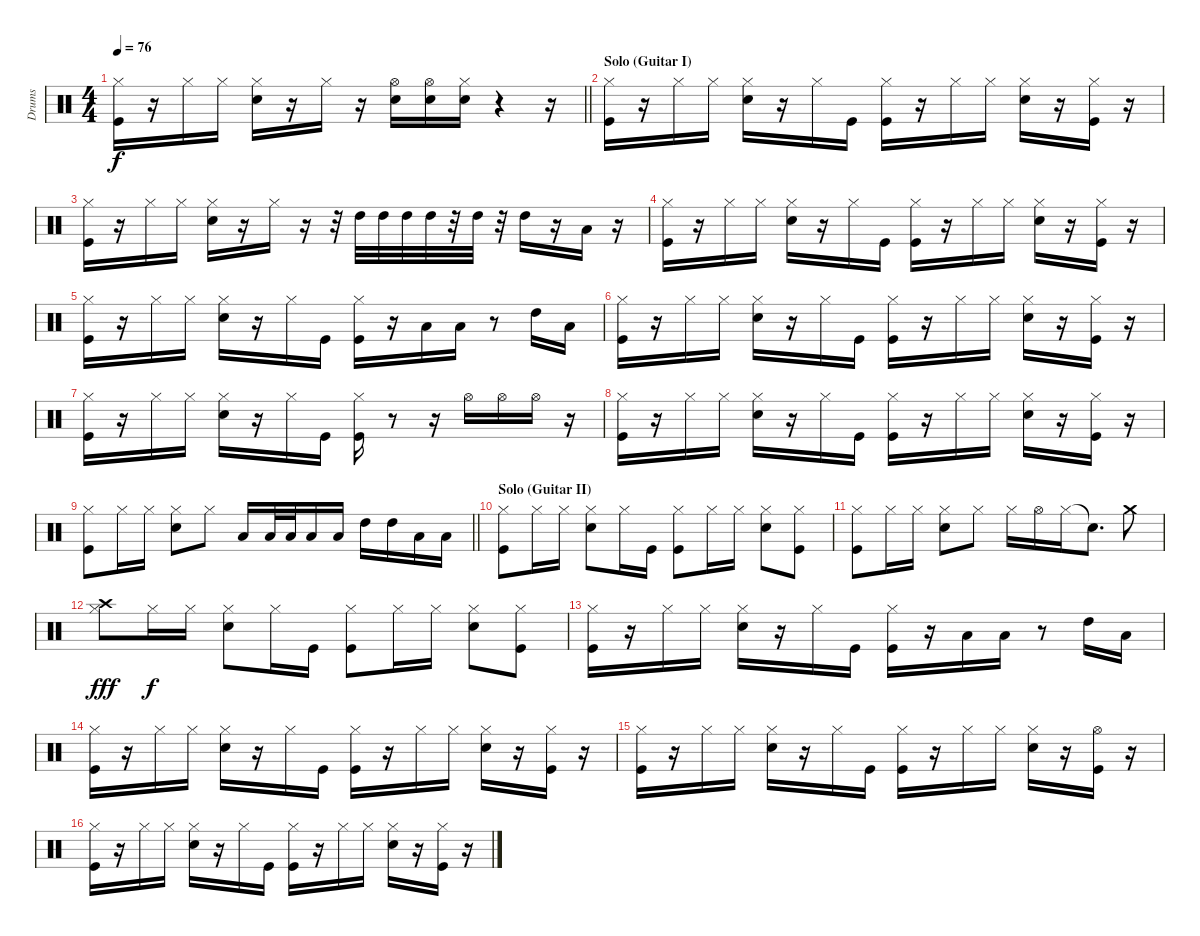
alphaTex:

\track ("Drums" "Drums") {instrument percussion}
\staff {score}
\articulation defaults
\ts (4 4)
\tempo 76
\clef neutral
\barLineRight lightlight
\ks c
("Kick (hit)" "Hi-Hat (closed)").16{dy f} r.16 "Hi-Hat (closed)".16 "Hi-Hat (closed)".16 ("Snare (hit) 2" "Hi-Hat (closed)").16 r.16 "Hi-Hat (closed)".16 r.16 ("Hi-Hat (open)" "Snare (hit) 2").16 ("Hi-Hat (open)" "Snare (hit) 2").16 ("Hi-Hat (closed)" "Snare (hit) 2").16 r.4 r.16 |
\section ("" "Solo (Guitar I)")
("Kick (hit)" "Hi-Hat (closed)").16 r.16 "Hi-Hat (closed)".16 "Hi-Hat (closed)".16 ("Snare (hit) 2" "Hi-Hat (closed)").16 r.16 "Hi-Hat (closed)".16 "Kick (hit)".16 ("Kick (hit)" "Hi-Hat (closed)").16 r.16 "Hi-Hat (closed)".16 "Hi-Hat (closed)".16 ("Snare (hit) 2" "Hi-Hat (closed)").16 r.16 ("Kick (hit)" "Hi-Hat (closed)").16 r.16 |
("Kick (hit)" "Hi-Hat (closed)").16 r.16 "Hi-Hat (closed)".16 "Hi-Hat (closed)".16 ("Snare (hit) 2" "Hi-Hat (closed)").16 r.16 "Hi-Hat (closed)".16 r.16 r.32 "High Tom (hit)".32 "High Tom (hit)".32 "High Tom (hit)".32 "High Tom (hit)".32 r.32 "High Tom (hit)".32 r.32 "High Tom (hit)".16 r.16 "Low Floor Tom (hit)".16 r.16 |
("Kick (hit)" "Hi-Hat (closed)").16 r.16 "Hi-Hat (closed)".16 "Hi-Hat (closed)".16 ("Snare (hit) 2" "Hi-Hat (closed)").16 r.16 "Hi-Hat (closed)".16 "Kick (hit)".16 ("Kick (hit)" "Hi-Hat (closed)").16 r.16 "Hi-Hat (closed)".16 "Hi-Hat (closed)".16 ("Snare (hit) 2" "Hi-Hat (closed)").16 r.16 ("Kick (hit)" "Hi-Hat (closed)").16 r.16 |
("Kick (hit)" "Hi-Hat (closed)").16 r.16 "Hi-Hat (closed)".16 "Hi-Hat (closed)".16 ("Snare (hit) 2" "Hi-Hat (closed)").16 r.16 "Hi-Hat (closed)".16 "Kick (hit)".16 ("Kick (hit)" "Hi-Hat (closed)").16 r.16 "Low Floor Tom (hit)".16 "Low Floor Tom (hit)".16 r.8 "High Tom (hit)".16 "Low Floor Tom (hit)".16 |
("Kick (hit)" "Hi-Hat (closed)").16 r.16 "Hi-Hat (closed)".16 "Hi-Hat (closed)".16 ("Snare (hit) 2" "Hi-Hat (closed)").16 r.16 "Hi-Hat (closed)".16 "Kick (hit)".16 ("Kick (hit)" "Hi-Hat (closed)").16 r.16 "Hi-Hat (closed)".16 "Hi-Hat (closed)".16 ("Snare (hit) 2" "Hi-Hat (closed)").16 r.16 ("Kick (hit)" "Hi-Hat (closed)").16 r.16 |
("Kick (hit)" "Hi-Hat (closed)").16 r.16 "Hi-Hat (closed)".16 "Hi-Hat (closed)".16 ("Snare (hit) 2" "Hi-Hat (closed)").16 r.16 "Hi-Hat (closed)".16 "Kick (hit)".16 ("Kick (hit)" "Hi-Hat (closed)").16 r.8 r.16 "Hi-Hat (open)".16 "Hi-Hat (open)".16 "Hi-Hat (open)".16 r.16 |
("Kick (hit)" "Hi-Hat (closed)").16 r.16 "Hi-Hat (closed)".16 "Hi-Hat (closed)".16 ("Snare (hit) 2" "Hi-Hat (closed)").16 r.16 "Hi-Hat (closed)".16 "Kick (hit)".16 ("Kick (hit)" "Hi-Hat (closed)").16 r.16 "Hi-Hat (closed)".16 "Hi-Hat (closed)".16 ("Snare (hit) 2" "Hi-Hat (closed)").16 r.16 ("Kick (hit)" "Hi-Hat (closed)").16 r.16 |
\barLineRight lightlight
("Kick (hit)" "Hi-Hat (closed)").8 "Hi-Hat (closed)".16 "Hi-Hat (closed)".16 ("Snare (hit) 2" "Hi-Hat (closed)").8 "Hi-Hat (closed)".8 "Low Floor Tom (hit)".16 "Low Floor Tom (hit)".32 "Low Floor Tom (hit)".32 "Low Floor Tom (hit)".16 "Low Floor Tom (hit)".16 "High Tom (hit)".16 "High Tom (hit)".16 "Low Floor Tom (hit)".16 "Low Floor Tom (hit)".16 |
\section ("" "Solo (Guitar II)")
("Kick (hit)" "Hi-Hat (closed)").8 "Hi-Hat (closed)".16 "Hi-Hat (closed)".16 ("Snare (hit) 2" "Hi-Hat (closed)").8 "Hi-Hat (closed)".16 "Kick (hit)".16 ("Kick (hit)" "Hi-Hat (closed)").8 "Hi-Hat (closed)".16 "Hi-Hat (closed)".16 ("Snare (hit) 2" "Hi-Hat (closed)").8 ("Kick (hit)" "Hi-Hat (closed)").8 |
("Kick (hit)" "Hi-Hat (closed)").8 "Hi-Hat (closed)".16 "Hi-Hat (closed)".16 ("Snare (hit) 2" "Hi-Hat (closed)").8 "Hi-Hat (closed)".8 "Hi-Hat (closed)".16 "Hi-Hat (open)".16 "Hi-Hat (closed)".16 "Snare (hit)"{t}.8{d} "Crash medium (hit)".8 |
("Crash high (hit)" "Hi-Hat (closed)").8{dy fff} "Hi-Hat (closed)".16{dy f} "Hi-Hat (closed)".16 ("Snare (hit) 2" "Hi-Hat (closed)").8 "Hi-Hat (closed)".16 "Kick (hit)".16 ("Kick (hit)" "Hi-Hat (closed)").8 "Hi-Hat (closed)".16 "Hi-Hat (closed)".16 ("Snare (hit) 2" "Hi-Hat (closed)").8 ("Kick (hit)" "Hi-Hat (closed)").8 |
("Kick (hit)" "Hi-Hat (closed)").16 r.16 "Hi-Hat (closed)".16 "Hi-Hat (closed)".16 ("Snare (hit) 2" "Hi-Hat (closed)").16 r.16 "Hi-Hat (closed)".16 "Kick (hit)".16 ("Kick (hit)" "Hi-Hat (closed)").16 r.16 "Low Floor Tom (hit)".16 "Low Floor Tom (hit)".16 r.8 "High Tom (hit)".16 "Low Floor Tom (hit)".16 |
("Kick (hit)" "Hi-Hat (closed)").16 r.16 "Hi-Hat (closed)".16 "Hi-Hat (closed)".16 ("Snare (hit) 2" "Hi-Hat (closed)").16 r.16 "Hi-Hat (closed)".16 "Kick (hit)".16 ("Kick (hit)" "Hi-Hat (closed)").16 r.16 "Hi-Hat (closed)".16 "Hi-Hat (closed)".16 ("Snare (hit) 2" "Hi-Hat (closed)").16 r.16 ("Kick (hit)" "Hi-Hat (closed)").16 r.16 |
("Kick (hit)" "Hi-Hat (closed)").16 r.16 "Hi-Hat (closed)".16 "Hi-Hat (closed)".16 ("Snare (hit) 2" "Hi-Hat (closed)").16 r.16 "Hi-Hat (closed)".16 "Kick (hit)".16 ("Kick (hit)" "Hi-Hat (closed)").16 r.16 "Hi-Hat (closed)".16 "Hi-Hat (closed)".16 ("Snare (hit) 2" "Hi-Hat (closed)").16 r.16 ("Kick (hit)" "Hi-Hat (open)").16 r.16 |
("Kick (hit)" "Hi-Hat (closed)").16 r.16 "Hi-Hat (closed)".16 "Hi-Hat (closed)".16 ("Snare (hit) 2" "Hi-Hat (closed)").16 r.16 "Hi-Hat (closed)".16 "Kick (hit)".16 ("Kick (hit)" "Hi-Hat (closed)").16 r.16 "Hi-Hat (closed)".16 "Hi-Hat (closed)".16 ("Snare (hit) 2" "Hi-Hat (closed)").16 r.16 ("Kick (hit)" "Hi-Hat (closed)").16 r.16
